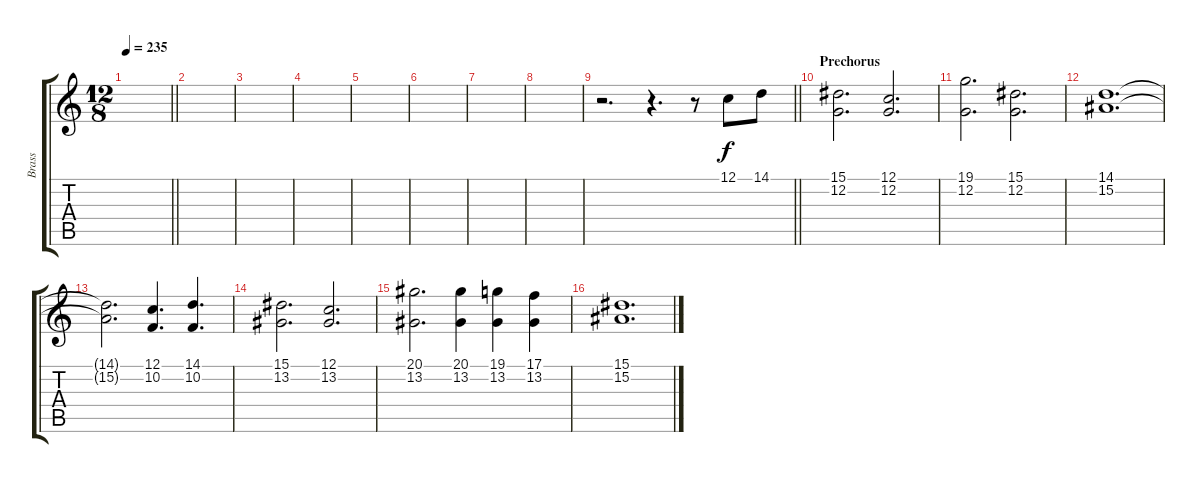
\track ("Brass" "Brass") {instrument brasssection}
\staff {score tabs}
\tuning (C4 G3 Eb3 Bb2 F2 C2) {hide}
\ts (12 8)
\tempo 235
\clef g2
\barLineRight lightlight
\ks c
|
|
|
|
|
|
|
|
\barLineRight lightlight
r.2{d} r.4{d} r.8 12.1.8 14.1.8 |
\section ("" "Prechorus")
(15.1 12.2).2{d} (12.1 12.2).2{d} |
(19.1 12.2).2{d} (15.1 12.2).2{d} |
(14.1 15.2).1{d} |
(14.1{t} 15.2{t}).2{d} (12.1 10.2).4{d} (14.1 10.2).4{d} |
(15.1 13.2).2{d} (12.1 13.2).2{d} |
(20.1 13.2).2{d} (20.1 13.2).4 (19.1 13.2).4 (17.1 13.2).4 |
(15.1 15.2).1{d}
